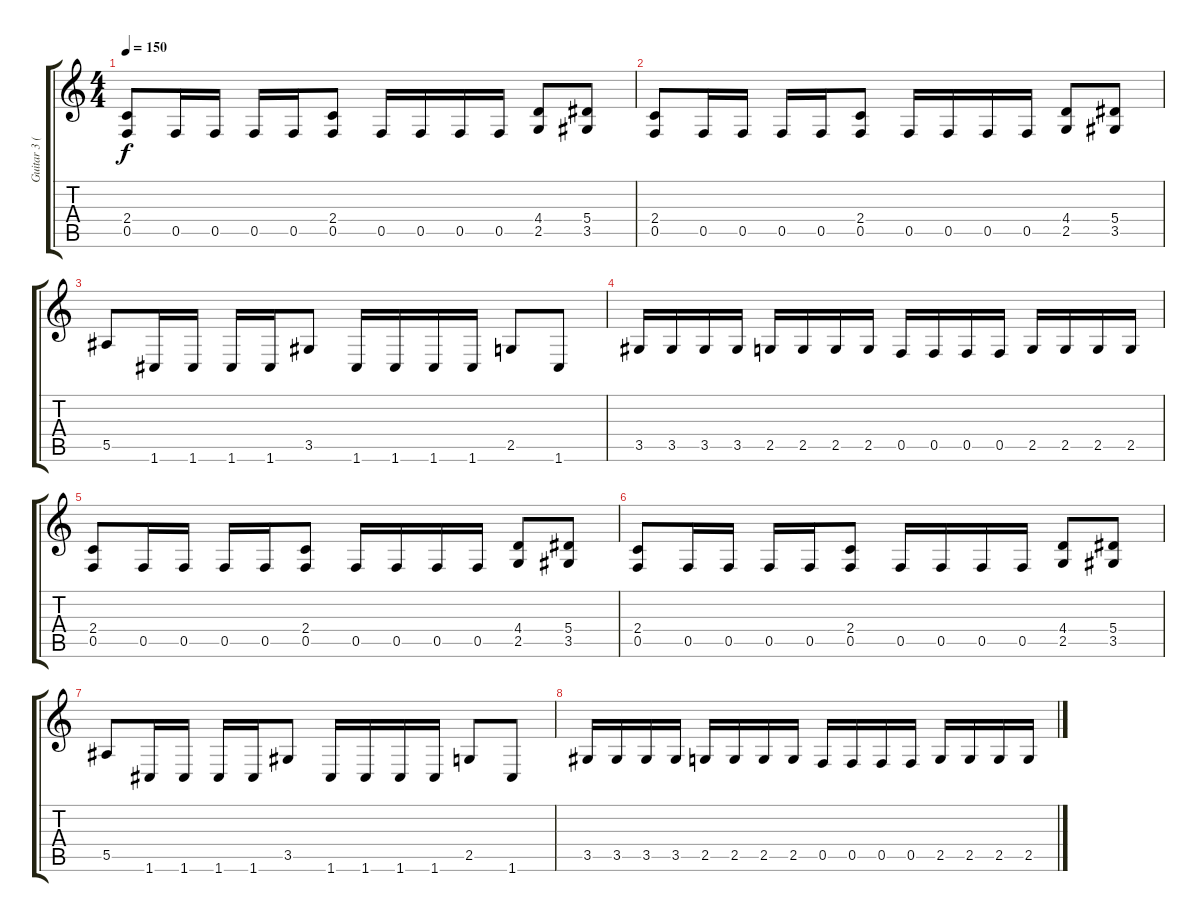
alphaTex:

\track ("Guitar 3 (Rhytm)" "Guitar 3 (") {instrument distortionguitar}
\staff {score tabs}
\tuning (C4 G3 Eb3 Bb2 F2 C2) {hide}
\ts (4 4)
\tempo 150
\clef g2
\ks c
(2.4 0.5).8{dy f balance 2} 0.5.16 0.5.16 0.5.16 0.5.16 (2.4 0.5).8 0.5.16 0.5.16 0.5.16 0.5.16 (4.4 2.5).8 (5.4 3.5).8 |
(2.4 0.5).8 0.5.16 0.5.16 0.5.16 0.5.16 (2.4 0.5).8 0.5.16 0.5.16 0.5.16 0.5.16 (4.4 2.5).8 (5.4 3.5).8 |
5.5.8 1.6.16 1.6.16 1.6.16 1.6.16 3.5.8 1.6.16 1.6.16 1.6.16 1.6.16 2.5.8 1.6.8 |
3.5.16 3.5.16 3.5.16 3.5.16 2.5.16 2.5.16 2.5.16 2.5.16 0.5.16 0.5.16 0.5.16 0.5.16 2.5.16 2.5.16 2.5.16 2.5.16 |
(2.4 0.5).8 0.5.16 0.5.16 0.5.16 0.5.16 (2.4 0.5).8 0.5.16 0.5.16 0.5.16 0.5.16 (4.4 2.5).8 (5.4 3.5).8 |
(2.4 0.5).8 0.5.16 0.5.16 0.5.16 0.5.16 (2.4 0.5).8 0.5.16 0.5.16 0.5.16 0.5.16 (4.4 2.5).8 (5.4 3.5).8 |
5.5.8 1.6.16 1.6.16 1.6.16 1.6.16 3.5.8 1.6.16 1.6.16 1.6.16 1.6.16 2.5.8 1.6.8 |
3.5.16 3.5.16 3.5.16 3.5.16 2.5.16 2.5.16 2.5.16 2.5.16 0.5.16 0.5.16 0.5.16 0.5.16 2.5.16 2.5.16 2.5.16 2.5.16
